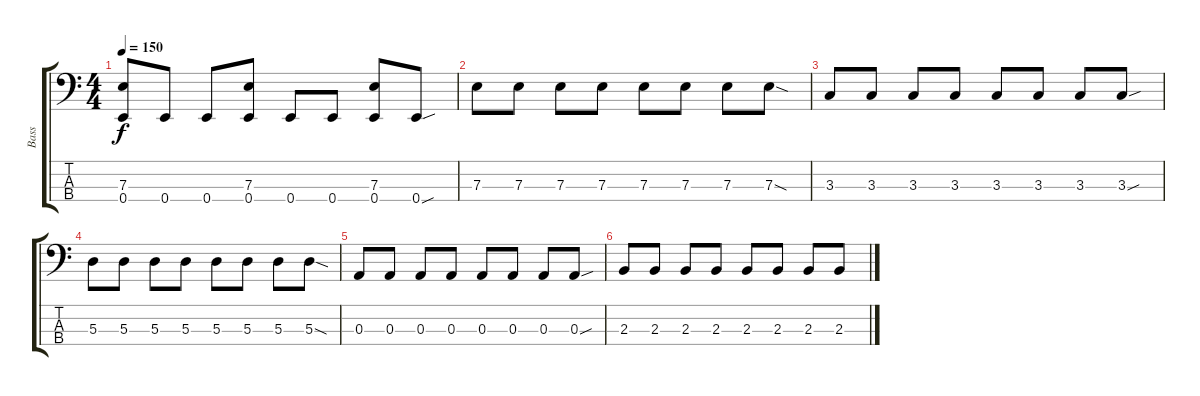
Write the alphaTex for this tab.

\track ("Bass" "Bass") {instrument electricbassfinger}
\staff {score tabs}
\tuning (G2 D2 A1 E1) {hide}
\ts (4 4)
\tempo 150
\clef f4
\ks c
(7.3 0.4).8{dy f} 0.4.8 0.4.8 (7.3 0.4).8 0.4.8 0.4.8 (7.3 0.4).8 0.4{sou}.8 |
7.3.8 7.3.8 7.3.8 7.3.8 7.3.8 7.3.8 7.3.8 7.3{sod}.8 |
3.3.8 3.3.8 3.3.8 3.3.8 3.3.8 3.3.8 3.3.8 3.3{sou}.8 |
5.3.8 5.3.8 5.3.8 5.3.8 5.3.8 5.3.8 5.3.8 5.3{sod}.8 |
0.3.8 0.3.8 0.3.8 0.3.8 0.3.8 0.3.8 0.3.8 0.3{sou}.8 |
2.3.8 2.3.8 2.3.8 2.3.8 2.3.8 2.3.8 2.3.8 2.3.8
